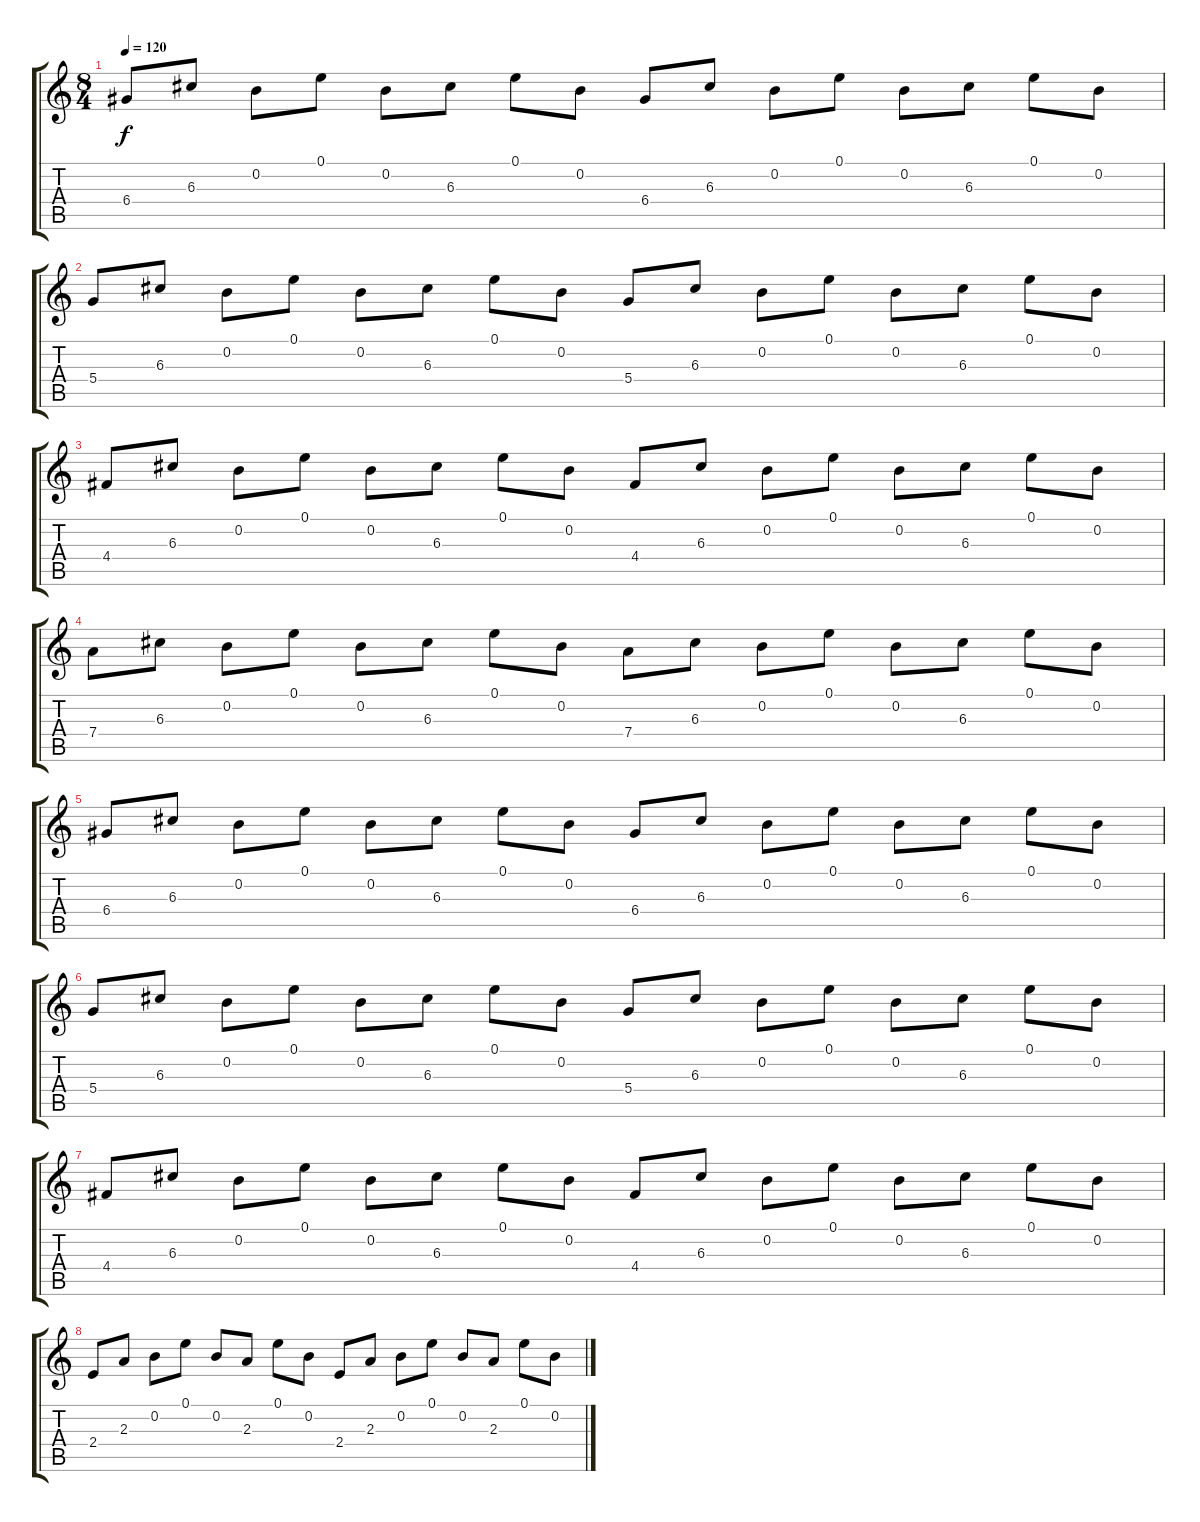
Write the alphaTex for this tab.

\track "" {instrument acousticguitarnylon}
\staff {score tabs}
\tuning (E4 B3 G3 D3 A2 E2) {hide}
\ts (8 4)
\tempo 120
\clef g2
\ks c
6.4.8{dy f} 6.3.8 0.2.8 0.1.8 0.2.8 6.3.8 0.1.8 0.2.8 6.4.8 6.3.8 0.2.8 0.1.8 0.2.8 6.3.8 0.1.8 0.2.8 |
5.4.8 6.3.8 0.2.8 0.1.8 0.2.8 6.3.8 0.1.8 0.2.8 5.4.8 6.3.8 0.2.8 0.1.8 0.2.8 6.3.8 0.1.8 0.2.8 |
4.4.8 6.3.8 0.2.8 0.1.8 0.2.8 6.3.8 0.1.8 0.2.8 4.4.8 6.3.8 0.2.8 0.1.8 0.2.8 6.3.8 0.1.8 0.2.8 |
7.4.8 6.3.8 0.2.8 0.1.8 0.2.8 6.3.8 0.1.8 0.2.8 7.4.8 6.3.8 0.2.8 0.1.8 0.2.8 6.3.8 0.1.8 0.2.8 |
6.4.8 6.3.8 0.2.8 0.1.8 0.2.8 6.3.8 0.1.8 0.2.8 6.4.8 6.3.8 0.2.8 0.1.8 0.2.8 6.3.8 0.1.8 0.2.8 |
5.4.8 6.3.8 0.2.8 0.1.8 0.2.8 6.3.8 0.1.8 0.2.8 5.4.8 6.3.8 0.2.8 0.1.8 0.2.8 6.3.8 0.1.8 0.2.8 |
4.4.8 6.3.8 0.2.8 0.1.8 0.2.8 6.3.8 0.1.8 0.2.8 4.4.8 6.3.8 0.2.8 0.1.8 0.2.8 6.3.8 0.1.8 0.2.8 |
2.4.8 2.3.8 0.2.8 0.1.8 0.2.8 2.3.8 0.1.8 0.2.8 2.4.8 2.3.8 0.2.8 0.1.8 0.2.8 2.3.8 0.1.8 0.2.8
